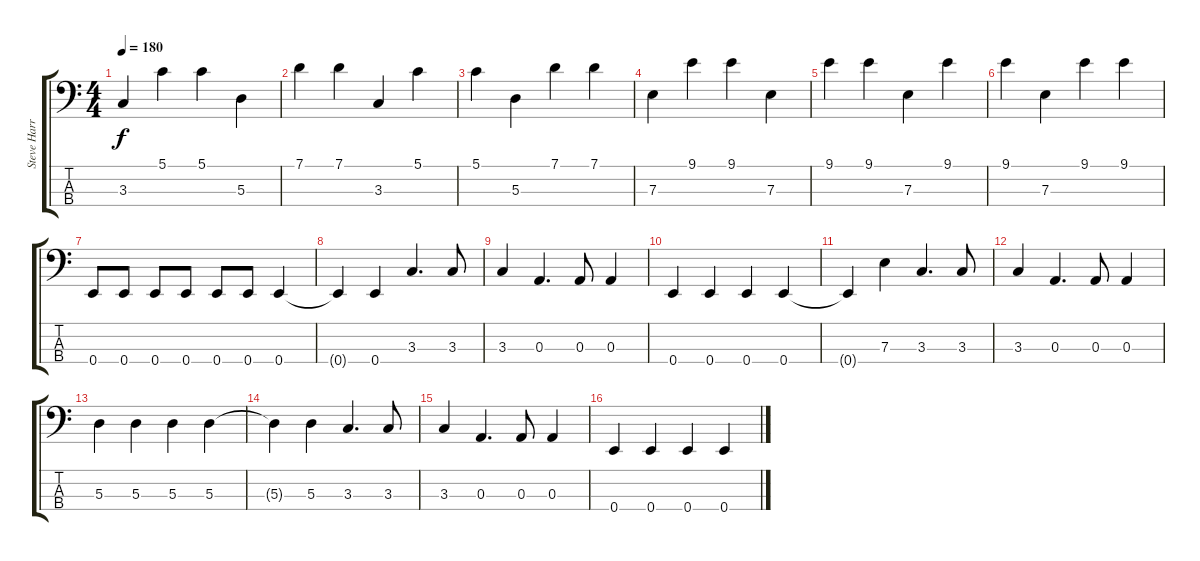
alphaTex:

\track ("Steve Harris" "Steve Harr") {instrument electricbassfinger}
\staff {score tabs}
\tuning (G2 D2 A1 E1) {hide}
\ts (4 4)
\tempo 180
\clef f4
\ks c
3.3.4{dy f} 5.1.4 5.1.4 5.3.4 |
7.1.4 7.1.4 3.3.4 5.1.4 |
5.1.4 5.3.4 7.1.4 7.1.4 |
7.3.4 9.1.4 9.1.4 7.3.4 |
9.1.4 9.1.4 7.3.4 9.1.4 |
9.1.4 7.3.4 9.1.4 9.1.4 |
0.4.8 0.4.8 0.4.8 0.4.8 0.4.8 0.4.8 0.4.4 |
0.4{t}.4 0.4.4 3.3.4{d} 3.3.8 |
3.3.4 0.3.4{d} 0.3.8 0.3.4 |
0.4.4 0.4.4 0.4.4 0.4.4 |
0.4{t}.4 7.3.4 3.3.4{d} 3.3.8 |
3.3.4 0.3.4{d} 0.3.8 0.3.4 |
5.3.4 5.3.4 5.3.4 5.3.4 |
5.3{t}.4 5.3.4 3.3.4{d} 3.3.8 |
3.3.4 0.3.4{d} 0.3.8 0.3.4 |
0.4.4 0.4.4 0.4.4 0.4.4
